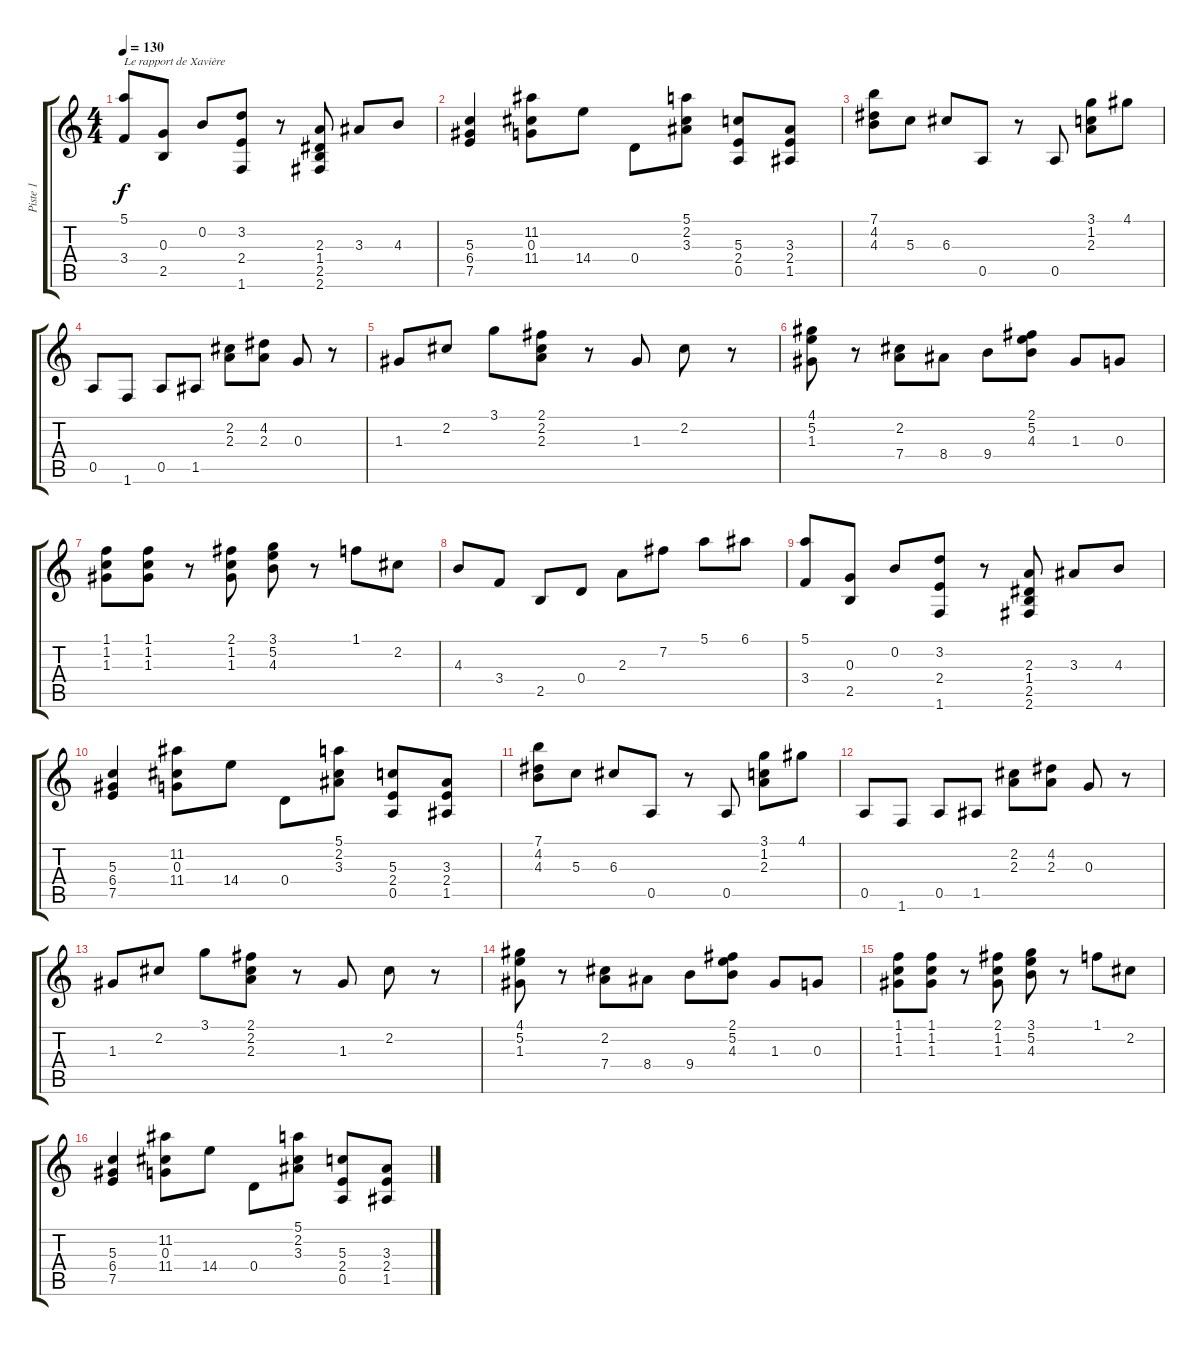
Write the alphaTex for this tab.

\track ("Piste 1" "Piste 1") {instrument electricguitarjazz}
\staff {score tabs}
\tuning (E4 B3 G3 D3 A2 E2) {hide}
\ts (4 4)
\tempo 130
\clef g2
\ks c
(5.1 3.4).8{txt "Le rapport de Xavière" dy f instrument electricguitarjazz} (0.3 2.5).8 0.2.8 (3.2 2.4 1.6).8 r.8 (2.3 1.4 2.5 2.6).8 3.3.8 4.3.8 |
(5.3 6.4 7.5).4 (11.2 0.3 11.4).8 14.4.8 0.4.8 (5.1 2.2 3.3).8 (5.3 2.4 0.5).8 (3.3 2.4 1.5).8 |
(7.1 4.2 4.3).8{txt ""} 5.3.8 6.3.8 0.5.8 r.8 0.5.8 (3.1 1.2 2.3).8 4.1.8 |
0.5.8 1.6.8 0.5.8 1.5.8 (2.2 2.3).8 (4.2 2.3).8 0.3.8 r.8 |
1.3.8 2.2.8 3.1.8 (2.1 2.2 2.3).8 r.8 1.3.8 2.2.8 r.8 |
(4.1 5.2 1.3).8 r.8 (2.2 7.4).8 8.4.8 9.4.8 (2.1 5.2 4.3).8 1.3.8 0.3.8 |
(1.1 1.2 1.3).8 (1.1 1.2 1.3).8 r.8 (2.1 1.2 1.3).8 (3.1 5.2 4.3).8 r.8 1.1.8 2.2.8 |
4.3.8 3.4.8 2.5.8 0.4.8 2.3.8 7.2.8 5.1.8 6.1.8 |
(5.1 3.4).8 (0.3 2.5).8 0.2.8 (3.2 2.4 1.6).8 r.8 (2.3 1.4 2.5 2.6).8 3.3.8 4.3.8 |
(5.3 6.4 7.5).4 (11.2 0.3 11.4).8 14.4.8 0.4.8 (5.1 2.2 3.3).8 (5.3 2.4 0.5).8 (3.3 2.4 1.5).8 |
(7.1 4.2 4.3).8 5.3.8 6.3.8 0.5.8 r.8 0.5.8 (3.1 1.2 2.3).8 4.1.8 |
0.5.8 1.6.8 0.5.8 1.5.8 (2.2 2.3).8 (4.2 2.3).8 0.3.8 r.8 |
1.3.8 2.2.8 3.1.8 (2.1 2.2 2.3).8 r.8 1.3.8 2.2.8 r.8 |
(4.1 5.2 1.3).8 r.8 (2.2 7.4).8 8.4.8 9.4.8 (2.1 5.2 4.3).8 1.3.8 0.3.8 |
(1.1 1.2 1.3).8 (1.1 1.2 1.3).8 r.8 (2.1 1.2 1.3).8 (3.1 5.2 4.3).8 r.8 1.1.8 2.2.8 |
(5.3 6.4 7.5).4 (11.2 0.3 11.4).8 14.4.8 0.4.8 (5.1 2.2 3.3).8 (5.3 2.4 0.5).8 (3.3 2.4 1.5).8
